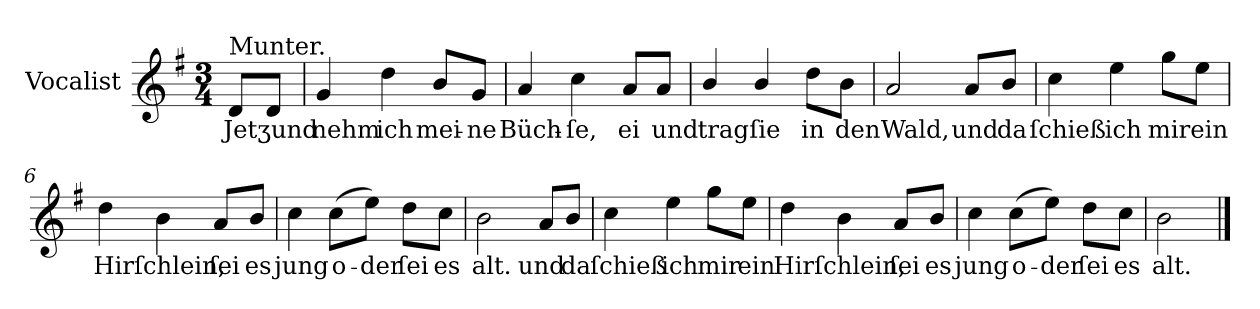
**kern	**text
*part1	*part1
*staff1	*staff1
*I"Vocalist	*
*k[f#]	*
*G:	*
*M3/4	*
=	=
!LO:TX:a:t=Munter.	!
8dL	Jetʒund
8dJ	.
=1	=1
4g	nehm
4dd	ich
8b/L	mei-
8gJ	-ne
=2	=2
4a	Büch-
4cc	-ſe,
8aL	ei
8aJ	und
=3	=3
4b/	trag
4b/	ſie
8ddL	in
8bJ	den
=4	=4
2a	Wald,
8aL	und
8b/J	da
=5	=5
4cc	ſchieß
4ee	ich
8ggL	mir
8eeJ	ein
=6	=6
4dd	Hirſchlein,
4b	.
8aL	ſei
8b/J	es
=7	=7
4cc	jung
(8ccL	o-
8eeJ)	-der
8ddL	ſei
8ccJ	es
=8	=8
2b	alt.
8aL	und
8b/J	da
=9	=9
4cc	ſchieß
4ee	ich
8ggL	mir
8eeJ	ein
=10	=10
4dd	Hirſchlein,
4b	.
8aL	ſei
8b/J	es
=11	=11
4cc	jung
(8ccL	o-
8eeJ)	-der
8ddL	ſei
8ccJ	es
=12	=12
2b	alt.
==	==
*-	*-
